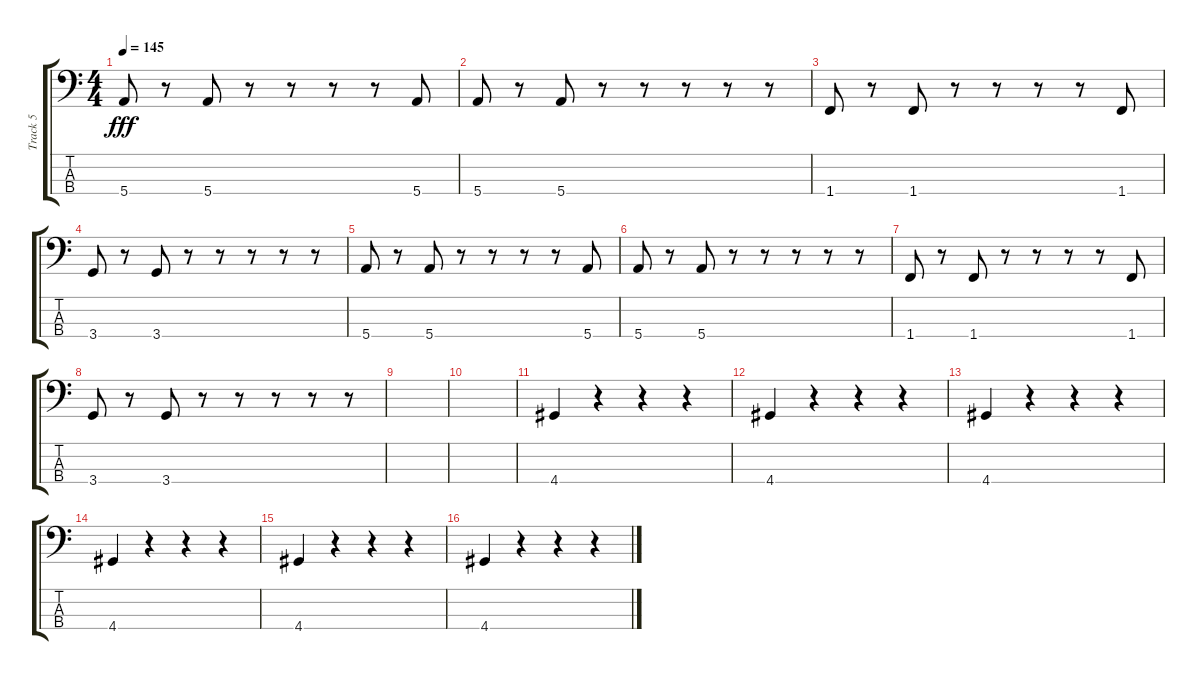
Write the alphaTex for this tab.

\track ("Track 5" "Track 5") {instrument synthbass1}
\staff {score tabs}
\tuning (G2 D2 A1 E1) {hide}
\ts (4 4)
\tempo 145
\clef f4
\ks c
5.4.8{dy fff} r.8 5.4.8 r.8 r.8 r.8 r.8 5.4.8 |
5.4.8 r.8 5.4.8 r.8 r.8 r.8 r.8 r.8 |
1.4.8 r.8 1.4.8 r.8 r.8 r.8 r.8 1.4.8 |
3.4.8 r.8 3.4.8 r.8 r.8 r.8 r.8 r.8 |
5.4.8 r.8 5.4.8 r.8 r.8 r.8 r.8 5.4.8 |
5.4.8 r.8 5.4.8 r.8 r.8 r.8 r.8 r.8 |
1.4.8 r.8 1.4.8 r.8 r.8 r.8 r.8 1.4.8 |
3.4.8 r.8 3.4.8 r.8 r.8 r.8 r.8 r.8 |
|
|
4.4.4 r.4 r.4 r.4 |
4.4.4 r.4 r.4 r.4 |
4.4.4 r.4 r.4 r.4 |
4.4.4 r.4 r.4 r.4 |
4.4.4 r.4 r.4 r.4 |
4.4.4 r.4 r.4 r.4
